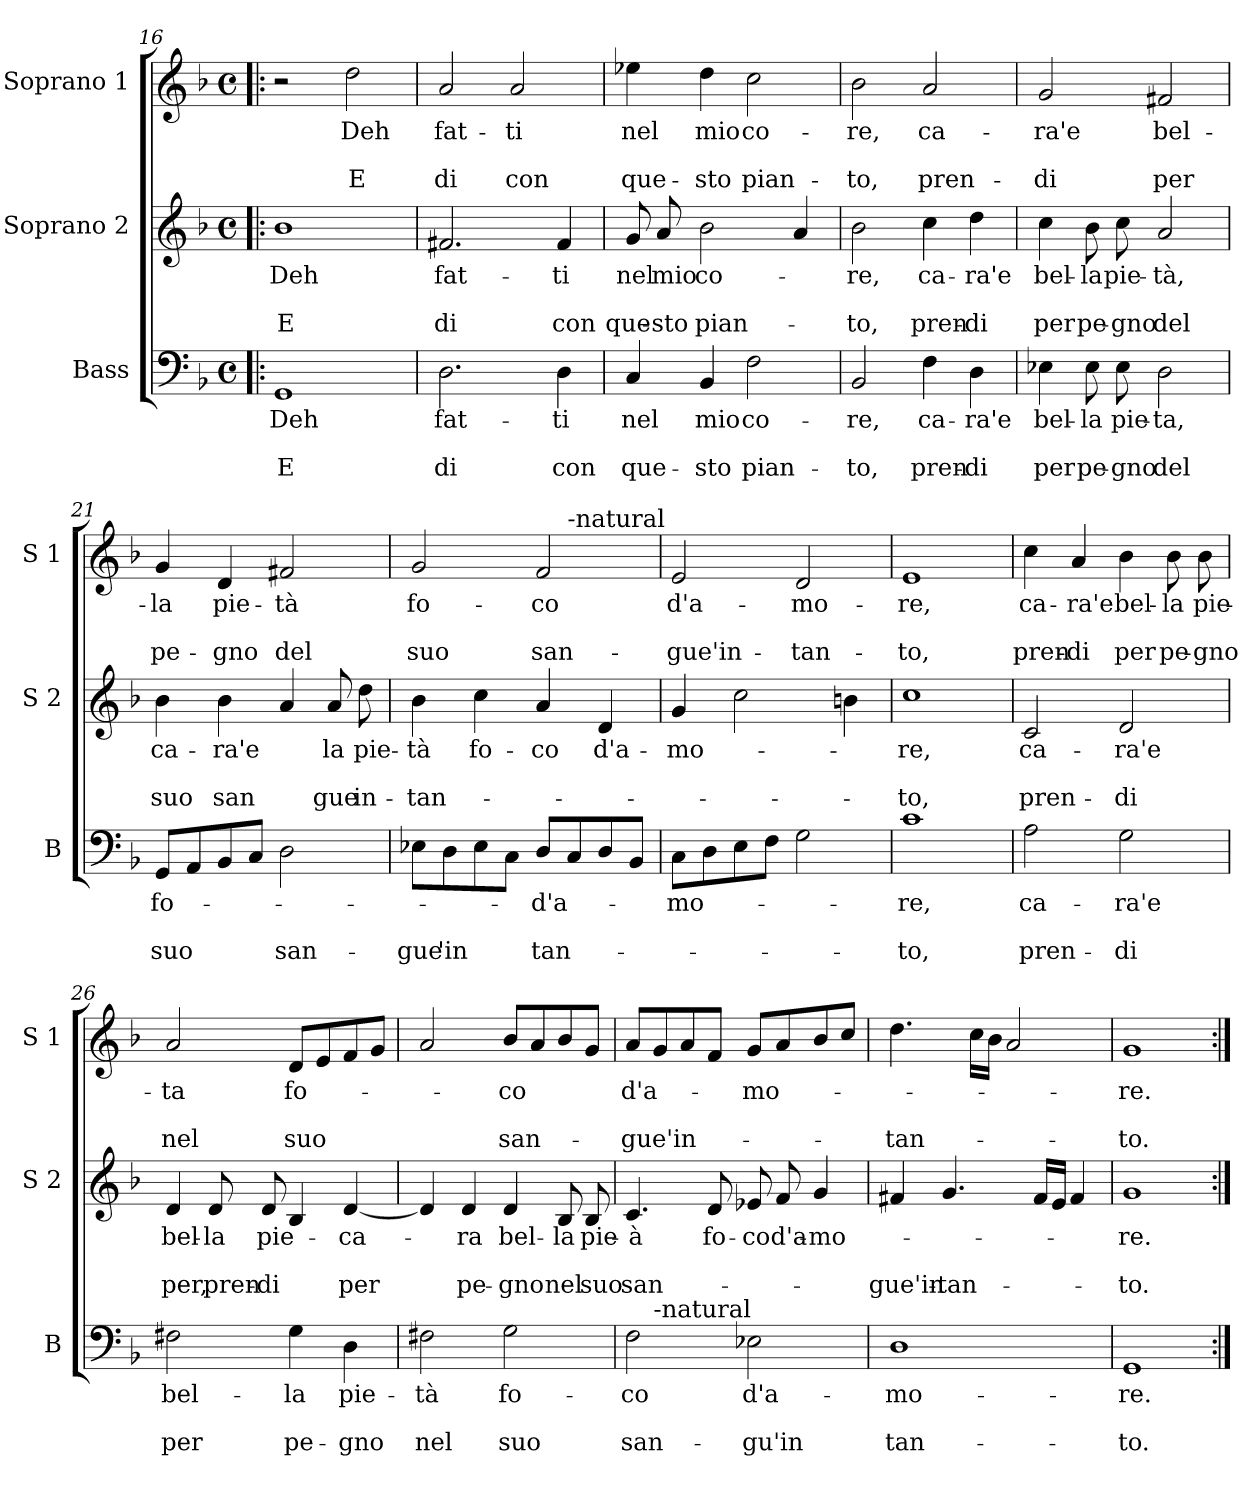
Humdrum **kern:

**kern	**text	**text	**text	**kern	**text	**text	**text	**kern	**text	**text	**text
*part3	*part3	*part3	*part3	*part2	*part2	*part2	*part2	*part1	*part1	*part1	*part1
*staff3	*staff3	*staff3	*staff3	*staff2	*staff2	*staff2	*staff2	*staff1	*staff1	*staff1	*staff1
*I"Bass	*	*	*	*I"Soprano 2	*	*	*	*I"Soprano 1	*	*	*
*I'B	*	*	*	*I'S 2	*	*	*	*I'S 1	*	*	*
!!LO:PB:g=z
*clefF4	*	*	*	*clefG2	*	*	*	*clefG2	*	*	*
*k[b-]	*	*	*	*k[b-]	*	*	*	*k[b-]	*	*	*
*F:	*	*	*	*F:	*	*	*	*F:	*	*	*
*M4/4	*	*	*	*M4/4	*	*	*	*M4/4	*	*	*
*met(c)	*	*	*	*met(c)	*	*	*	*met(c)	*	*	*
=16!|:	=16!|:	=16!|:	=16!|:	=16!|:	=16!|:	=16!|:	=16!|:	=16!|:	=16!|:	=16!|:	=16!|:
!	!LO:LY:b	!	!LO:LY:b	!	!LO:LY:b	!	!LO:LY:b	!	!	!	!
1GG	Deh	.	E	1b-	Deh	.	E	2r	.	.	.
!	!	!	!	!	!	!	!	!	!LO:LY:b	!	!LO:LY:b
.	.	.	.	.	.	.	.	2dd\	Deh	.	E
=17	=17	=17	=17	=17	=17	=17	=17	=17	=17	=17	=17
!	!LO:LY:b	!	!LO:LY:b	!	!LO:LY:b	!	!LO:LY:b	!	!LO:LY:b	!	!LO:LY:b
2.D\	fat-	.	di	2.f#X/	fat-	.	di	2a/	fat-	.	di
!	!	!	!	!	!	!	!	!	!LO:LY:b	!	!LO:LY:b
.	.	.	.	.	.	.	.	2a/	-ti	.	con
!	!LO:LY:b	!	!LO:LY:b	!	!LO:LY:b	!	!LO:LY:b	!	!	!	!
4D\	-ti	.	con	4f#/	-ti	.	con	.	.	.	.
=18	=18	=18	=18	=18	=18	=18	=18	=18	=18	=18	=18
!	!LO:LY:b	!	!LO:LY:b	!	!LO:LY:b	!	!LO:LY:b	!	!LO:LY:b	!	!LO:LY:b
4C/	nel	.	que-	8g/	nel	.	que-	4ee-X\	nel	.	que-
!	!	!	!	!	!LO:LY:b	!	!LO:LY:b	!	!	!	!
.	.	.	.	8a/	mio	.	-sto	.	.	.	.
!	!LO:LY:b	!	!LO:LY:b	!	!LO:LY:b	!	!LO:LY:b	!	!LO:LY:b	!	!LO:LY:b
4BB-/	mio	.	-sto	2b-\	co-	.	pian-	4dd\	mio	.	-sto
!	!LO:LY:b	!	!LO:LY:b	!	!	!	!	!	!LO:LY:b	!	!LO:LY:b
2F\	co-	.	pian-	.	.	.	.	2cc\	co-	.	pian-
.	.	.	.	4a/	.	.	.	.	.	.	.
=19	=19	=19	=19	=19	=19	=19	=19	=19	=19	=19	=19
!	!LO:LY:b	!	!LO:LY:b	!	!LO:LY:b	!	!LO:LY:b	!	!LO:LY:b	!	!LO:LY:b
2BB-/	-re,	.	-to,	2b-\	-re,	.	-to,	2b-\	-re,	.	-to,
!	!LO:LY:b	!	!LO:LY:b	!	!LO:LY:b	!	!LO:LY:b	!	!LO:LY:b	!	!LO:LY:b
4F\	ca-	.	pren-	4cc\	ca-	.	pren-	2a/	ca-	.	pren-
!	!LO:LY:b	!	!LO:LY:b	!	!LO:LY:b	!	!LO:LY:b	!	!	!	!
4D\	-ra'e	.	-di	4dd\	-ra'e	.	-di	.	.	.	.
=20	=20	=20	=20	=20	=20	=20	=20	=20	=20	=20	=20
!	!LO:LY:b	!	!LO:LY:b	!	!LO:LY:b	!	!LO:LY:b	!	!LO:LY:b	!	!LO:LY:b
4E-X\	bel-	.	per	4cc\	bel-	.	per	2g/	-ra'e	.	-di
!	!LO:LY:b	!	!LO:LY:b	!	!LO:LY:b	!	!LO:LY:b	!	!	!	!
8E-\	-la	.	pe-	8b-\	-la	.	pe-	.	.	.	.
!	!LO:LY:b	!	!LO:LY:b	!	!LO:LY:b	!	!LO:LY:b	!	!	!	!
8E-\	pie-	.	-gno	8cc\	pie-	.	-gno	.	.	.	.
!	!LO:LY:b	!	!LO:LY:b	!	!LO:LY:b	!	!LO:LY:b	!	!LO:LY:b	!	!LO:LY:b
2D\	-ta,	.	del	2a/	-tà,	.	del	2f#X/	bel-	.	per
!!LO:LB:g=z
=21	=21	=21	=21	=21	=21	=21	=21	=21	=21	=21	=21
!	!LO:LY:b	!	!LO:LY:b	!	!LO:LY:b	!	!LO:LY:b	!	!LO:LY:b	!	!LO:LY:b
8GG/L	fo-	.	suo	4b-\	ca-	.	suo	4g/	-la	.	pe-
8AA/	.	.	.	.	.	.	.	.	.	.	.
!	!	!	!	!	!LO:LY:b	!	!LO:LY:b	!	!LO:LY:b	!	!LO:LY:b
8BB-/	.	.	.	4b-\	-ra'e	.	san	4d/	pie-	.	-gno
8C/J	.	.	.	.	.	.	.	.	.	.	.
!	!	!	!LO:LY:b	!	!	!	!	!	!LO:LY:b	!	!LO:LY:b
2D\	.	.	san-	4a/	.	.	.	2f#X/	-tà	.	del
!	!	!	!	!	!LO:LY:b	!	!LO:LY:b	!	!	!	!
.	.	.	.	8a/	-la	.	gue	.	.	.	.
!	!	!	!	!	!LO:LY:b	!	!LO:LY:b	!	!	!	!
.	.	.	.	8dd\	pie-	.	in-	.	.	.	.
=22	=22	=22	=22	=22	=22	=22	=22	=22	=22	=22	=22
!	!	!	!LO:LY:b	!	!LO:LY:b	!	!LO:LY:b	!	!LO:LY:b	!	!LO:LY:b
*	*	*	*	*	*	*	*	*^	*	*	*
8E-X\L	.	.	-gue	4b-\	-tà	.	-tan-	2g/	2ryy	fo-	.	suo
!	!	!	!LO:LY:b	!	!	!	!	!	!	!	!	!
8D\	.	.	'in	.	.	.	.	.	.	.	.	.
!	!	!	!	!	!LO:LY:b	!	!	!	!	!	!	!
8E-\	.	.	.	4cc\	fo-	.	.	.	.	.	.	.
8C\J	.	.	.	.	.	.	.	.	.	.	.	.
!	!LO:LY:b	!	!LO:LY:b	!	!LO:LY:b	!	!	!	!	!LO:LY:b	!	!LO:LY:b
8D/L	d'a-	.	tan-	4a/	-co	.	.	2f/	8ryy	-co	.	san-
!	!	!	!	!	!	!	!	!	!LO:TX:a:t=-natural	!	!	!
8C/	.	.	.	.	.	.	.	.	4.ryy	.	.	.
!	!	!	!	!	!LO:LY:b	!	!	!	!	!	!	!
8D/	.	.	.	4d/	d'a-	.	.	.	.	.	.	.
8BB-/J	.	.	.	.	.	.	.	.	.	.	.	.
=23	=23	=23	=23	=23	=23	=23	=23	=23	=23	=23	=23	=23
!	!LO:LY:b	!	!	!	!LO:LY:b	!	!	!	!	!LO:LY:b	!	!LO:LY:b
*	*	*	*	*	*	*	*	*v	*v	*	*	*
8C\L	-mo-	.	.	4g/	-mo-	.	.	2e/	d'a-	.	-gue'in-
8D\	.	.	.	.	.	.	.	.	.	.	.
8E\	.	.	.	2cc\	.	.	.	.	.	.	.
8F\J	.	.	.	.	.	.	.	.	.	.	.
!	!	!	!	!	!	!	!	!	!LO:LY:b	!	!LO:LY:b
2G\	.	.	.	.	.	.	.	2d/	-mo-	.	-tan-
.	.	.	.	4bn\	.	.	.	.	.	.	.
=24	=24	=24	=24	=24	=24	=24	=24	=24	=24	=24	=24
!	!LO:LY:b	!	!LO:LY:b	!	!LO:LY:b	!	!LO:LY:b	!	!LO:LY:b	!	!LO:LY:b
1c	-re,	.	-to,	1cc	-re,	.	-to,	1e	-re,	.	-to,
=25	=25	=25	=25	=25	=25	=25	=25	=25	=25	=25	=25
!	!LO:LY:b	!	!LO:LY:b	!	!LO:LY:b	!	!LO:LY:b	!	!LO:LY:b	!	!LO:LY:b
2A\	ca-	.	pren-	2c/	ca-	.	pren-	4cc\	ca-	.	pren-
!	!	!	!	!	!	!	!	!	!LO:LY:b	!	!LO:LY:b
.	.	.	.	.	.	.	.	4a/	-ra'e	.	-di
!	!LO:LY:b	!	!LO:LY:b	!	!LO:LY:b	!	!LO:LY:b	!	!LO:LY:b	!	!LO:LY:b
2G\	-ra'e	.	-di	2d/	-ra'e	.	-di	4b-\	bel-	.	per
!	!	!	!	!	!	!	!	!	!LO:LY:b	!	!LO:LY:b
.	.	.	.	.	.	.	.	8b-\	-la	.	pe-
!	!	!	!	!	!	!	!	!	!LO:LY:b	!	!LO:LY:b
.	.	.	.	.	.	.	.	8b-\	pie-	.	-gno
!!LO:LB:g=z
=26	=26	=26	=26	=26	=26	=26	=26	=26	=26	=26	=26
!	!LO:LY:b	!	!LO:LY:b	!	!LO:LY:b	!	!LO:LY:b	!	!LO:LY:b	!	!LO:LY:b
2F#X\	bel-	.	per	4d/	bel-	.	per,	2a/	-ta	.	nel
!	!	!	!	!	!LO:LY:b	!	!LO:LY:b	!	!	!	!
.	.	.	.	8d/	-la	.	pren-	.	.	.	.
!	!	!	!	!	!LO:LY:b	!	!LO:LY:b	!	!	!	!
.	.	.	.	8d/	pie-	.	-di	.	.	.	.
!	!LO:LY:b	!	!LO:LY:b	!	!	!	!	!	!LO:LY:b	!	!LO:LY:b
4G\	-la	.	pe-	4B-/	.	.	.	8d/L	fo-	.	suo
.	.	.	.	.	.	.	.	8e/	.	.	.
!	!LO:LY:b	!	!LO:LY:b	!	!LO:LY:b	!	!LO:LY:b	!	!	!	!
4D\	pie-	.	-gno	[4d/	ca-	.	per	8f/	.	.	.
.	.	.	.	.	.	.	.	8g/J	.	.	.
=27	=27	=27	=27	=27	=27	=27	=27	=27	=27	=27	=27
!	!LO:LY:b	!	!LO:LY:b	!	!	!	!	!	!	!	!
2F#X\	-tà	.	nel	4d/]	.	.	.	2a/	.	.	.
!	!	!	!	!	!LO:LY:b	!	!LO:LY:b	!	!	!	!
.	.	.	.	4d/	-ra	.	pe-	.	.	.	.
!	!LO:LY:b	!	!LO:LY:b	!	!LO:LY:b	!	!LO:LY:b	!	!LO:LY:b	!	!LO:LY:b
2G\	fo-	.	suo	4d/	bel-	.	-gno	8b-/L	-co	.	san-
.	.	.	.	.	.	.	.	8a/	.	.	.
!	!	!	!	!	!LO:LY:b	!	!LO:LY:b	!	!	!	!
.	.	.	.	8B-/	-la	.	nel	8b-/	.	.	.
!	!	!	!	!	!LO:LY:b	!	!LO:LY:b	!	!	!	!
.	.	.	.	8B-/	pie-	.	suo	8g/J	.	.	.
=28	=28	=28	=28	=28	=28	=28	=28	=28	=28	=28	=28
!	!LO:LY:b	!	!LO:LY:b	!	!LO:LY:b	!	!LO:LY:b	!	!LO:LY:b	!	!LO:LY:b
*^	*	*	*	*	*	*	*	*	*	*	*
2F\	8ryy	-co	.	san-	4.c/	-à	.	san-	8a/L	d'a-	.	-gue'in-
!	!LO:TX:a:t=-natural	!	!	!	!	!	!	!	!	!	!	!
.	2..ryy	.	.	.	.	.	.	.	8g/	.	.	.
.	.	.	.	.	.	.	.	.	8a/	.	.	.
!	!	!	!	!	!	!LO:LY:b	!	!	!	!	!	!
.	.	.	.	.	8d/	fo-	.	.	8f/J	.	.	.
!	!	!LO:LY:b	!	!LO:LY:b	!	!LO:LY:b	!	!	!	!LO:LY:b	!	!
2E-X\	.	d'a-	.	-gu'in	8e-X/	-co	.	.	8g/L	-mo-	.	.
!	!	!	!	!	!	!LO:LY:b	!	!	!	!	!	!
.	.	.	.	.	8f/	d'a-	.	.	8a/	.	.	.
!	!	!	!	!	!	!LO:LY:b	!	!	!	!	!	!
.	.	.	.	.	4g/	-mo-	.	.	8b-/	.	.	.
.	.	.	.	.	.	.	.	.	8cc/J	.	.	.
=29	=29	=29	=29	=29	=29	=29	=29	=29	=29	=29	=29	=29
!	!	!LO:LY:b	!	!LO:LY:b	!	!	!	!LO:LY:b	!	!	!	!LO:LY:b
*v	*v	*	*	*	*	*	*	*	*	*	*	*
1D	-mo-	.	tan-	4f#X/	.	.	-gue'in-	4.dd\	.	.	-tan-
!	!	!	!	!	!	!	!LO:LY:b	!	!	!	!
.	.	.	.	4.g/	.	.	-tan-	.	.	.	.
.	.	.	.	.	.	.	.	16cc\LL	.	.	.
.	.	.	.	.	.	.	.	16b-\JJ	.	.	.
.	.	.	.	.	.	.	.	2a/	.	.	.
.	.	.	.	16f#/LL	.	.	.	.	.	.	.
.	.	.	.	16e/JJ	.	.	.	.	.	.	.
.	.	.	.	4f#/	.	.	.	.	.	.	.
=30	=30	=30	=30	=30	=30	=30	=30	=30	=30	=30	=30
!	!LO:LY:b	!	!LO:LY:b	!	!LO:LY:b	!	!LO:LY:b	!	!LO:LY:b	!	!LO:LY:b
1GG	-re.	.	-to.	1g	-re.	.	-to.	1g	-re.	.	-to.
=:|!	=:|!	=:|!	=:|!	=:|!	=:|!	=:|!	=:|!	=:|!	=:|!	=:|!	=:|!
*-	*-	*-	*-	*-	*-	*-	*-	*-	*-	*-	*-
